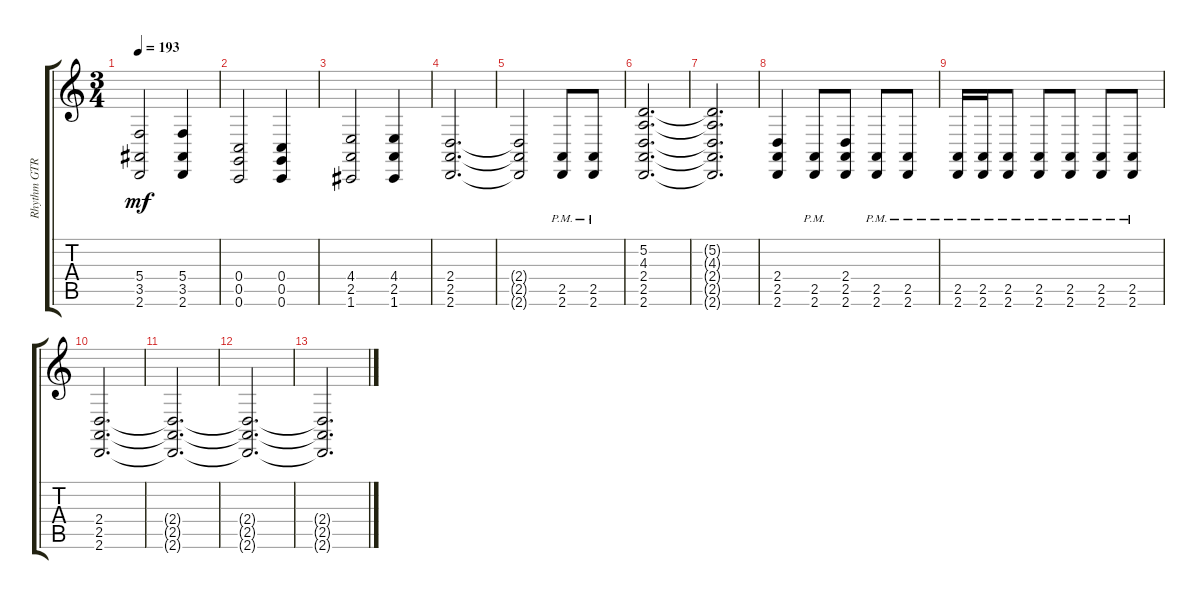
\track ("Rhythm GTR 1" "Rhythm GTR") {instrument violin}
\staff {score tabs}
\tuning (D4 A3 F3 C3 G2 C2) {hide}
\ts (3 4)
\tempo 193
\clef g2
\ks c
(5.4 3.5 2.6).2{dy mf} (5.4 3.5 2.6).4 |
(0.4 0.5 0.6).2 (0.4 0.5 0.6).4 |
(4.4 2.5 1.6).2 (4.4 2.5 1.6).4 |
(2.4 2.5 2.6).2{d} |
(2.4{t} 2.5{t} 2.6{t}).2 (2.5{pm} 2.6{pm}).8 (2.5{pm} 2.6{pm}).8 |
(5.2 4.3 2.4 2.5 2.6).2{d} |
(5.2{t} 4.3{t} 2.4{t} 2.5{t} 2.6{t}).2{d} |
(2.4 2.5 2.6).4 (2.5{pm} 2.6{pm}).8 (2.4 2.5 2.6).8 (2.5{pm} 2.6{pm}).8 (2.5{pm} 2.6{pm}).8 |
(2.5{pm} 2.6{pm}).16 (2.5{pm} 2.6{pm}).16 (2.5{pm} 2.6{pm}).8 (2.5{pm} 2.6{pm}).8 (2.5{pm} 2.6{pm}).8 (2.5{pm} 2.6{pm}).8 (2.5{pm} 2.6{pm}).8 |
(2.4 2.5 2.6).2{d} |
(2.4{t} 2.5{t} 2.6{t}).2{d} |
(2.4{t} 2.5{t} 2.6{t}).2{d} |
(2.4{t} 2.5{t} 2.6{t}).2{d}
